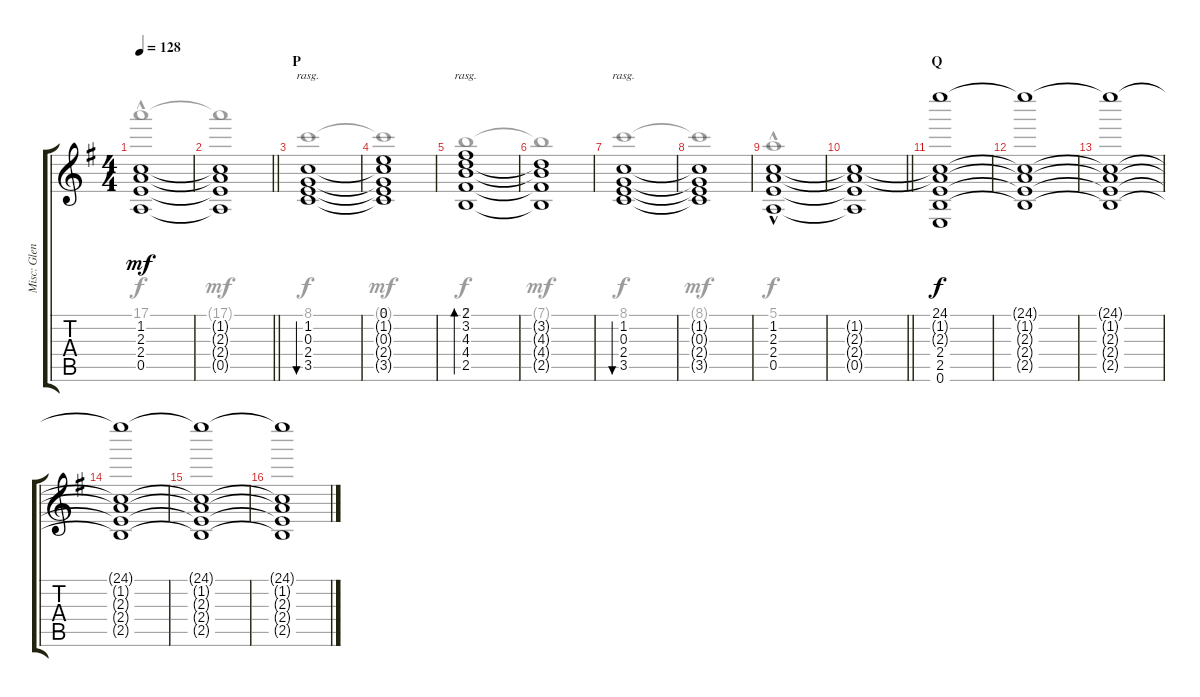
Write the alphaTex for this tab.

\track ("Misc: Glenn" "Misc: Glen") {instrument electricguitarjazz}
\staff {score tabs}
\tuning (E4 B3 G3 D3 A2 E2) {hide}
\voice
\ts (4 4)
\tempo 128
\clef g2
\ks g
(1.2 2.3 2.4 0.5).1{dy mf} |
\barLineRight lightlight
(1.2{t} 2.3{t} 2.4{t} 0.5{t}).1 |
\section ("" "P")
(1.2 0.3 2.4 3.5).1{bu 60 rasg ii} |
(0.1 1.2{t} 0.3{t} 2.4{t} 3.5{t}).1 |
(2.1 3.2 4.3 4.4 2.5).1{bd 60 rasg ii} |
(3.2{t} 4.3{t} 4.4{t} 2.5{t}).1 |
(1.2 0.3 2.4 3.5).1{bu 60 rasg ii} |
(1.2{t} 0.3{t} 2.4{t} 3.5{t}).1 |
(1.2{hac} 2.3{hac} 2.4{hac} 0.5{hac}).1 |
\barLineRight lightlight
(1.2{t} 2.3{t} 2.4{t} 0.5{t}).1 |
\section ("" "Q")
(24.1 1.2{t} 2.3{t} 2.4 2.5 0.6).1{dy f} |
(24.1{t} 1.2{t} 2.3{t} 2.4{t} 2.5{t}).1 |
(24.1{t} 1.2{t} 2.3{t} 2.4{t} 2.5{t}).1 |
(24.1{t} 1.2{t} 2.3{t} 2.4{t} 2.5{t}).1 |
(24.1{t} 1.2{t} 2.3{t} 2.4{t} 2.5{t}).1 |
(24.1{t} 1.2{t} 2.3{t} 2.4{t} 2.5{t}).1
\voice
\clef g2
\ottava regular
\simile none
\ks g
17.1{hac}.1{dy f} |
\barLineRight lightlight
17.1{t}.1{dy mf} |
8.1.1{dy f} |
8.1{t}.1{dy mf} |
7.1.1{dy f} |
7.1{t}.1{dy mf} |
8.1.1{dy f} |
8.1{t}.1{dy mf} |
5.1{hac}.1{dy f} |
\barLineRight lightlight
|
|
|
|
|
|
